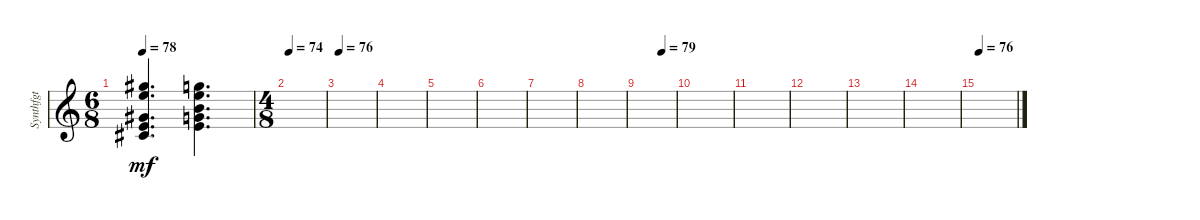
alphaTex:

\track ("Synthfgt" "Synthfgt") {instrument stringensemble1}
\staff {score}
\tuning (Eb4 Bb3 Gb3 Db3 Ab2 Db2) {hide}
\ts (6 8)
\tempo 78
\clef g2
\ks c
(17.1 18.2 14.3 15.4 17.5).4{d dy mf} (16.1 18.2 17.3 18.4 20.5).4{d} |
\ts (4 8)
\tempo 74
|
\tempo 76
|
|
|
|
|
|
\tempo (79 0.625)
|
|
|
|
|
|
\tempo 76
